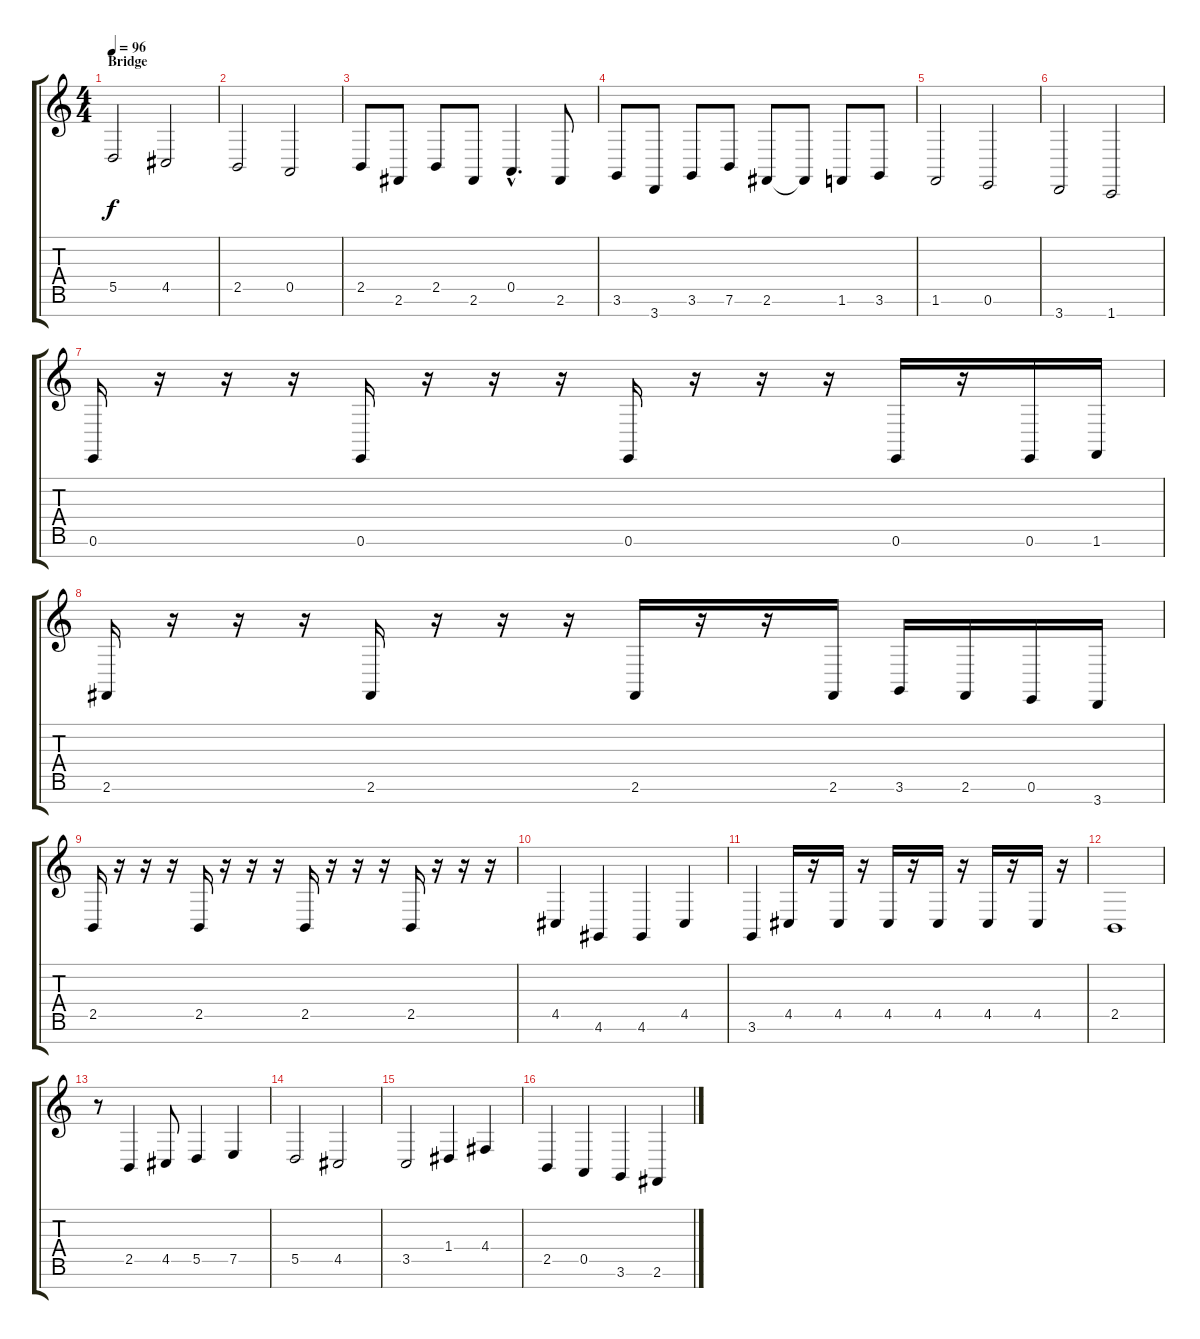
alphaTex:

\track "" {instrument violin}
\staff {score tabs}
\tuning (E4 B3 G3 D3 A2 E2 B1) {hide}
\ts (4 4)
\section ("" "Bridge")
\tempo 96
\clef g2
\ks c
5.5.2{dy f} 4.5.2 |
2.5.2 0.5.2 |
2.5.8 2.6.8 2.5.8 2.6.8 0.5{hac}.4{d} 2.6.8 |
3.6.8 3.7.8 3.6.8 7.6.8 2.6.8 2.6{t}.8 1.6.8 3.6.8 |
1.6.2 0.6.2 |
3.7.2 1.7.2 |
0.6.16 r.16 r.16 r.16 0.6.16 r.16 r.16 r.16 0.6.16 r.16 r.16 r.16 0.6.16 r.16 0.6.16 1.6.16 |
2.6.16 r.16 r.16 r.16 2.6.16 r.16 r.16 r.16 2.6.16 r.16 r.16 2.6.16 3.6.16 2.6.16 0.6.16 3.7.16 |
2.5.16 r.16 r.16 r.16 2.5.16 r.16 r.16 r.16 2.5.16 r.16 r.16 r.16 2.5.16 r.16 r.16 r.16 |
4.5.4 4.6.4 4.6.4 4.5.4 |
3.6.4 4.5.16 r.16 4.5.16 r.16 4.5.16 r.16 4.5.16 r.16 4.5.16 r.16 4.5.16 r.16 |
2.5.1 |
r.8 2.5.4 4.5.8 5.5.4 7.5.4 |
5.5.2 4.5.2 |
3.5.2 1.4.4 4.4.4 |
2.5.4 0.5.4 3.6.4 2.6.4
